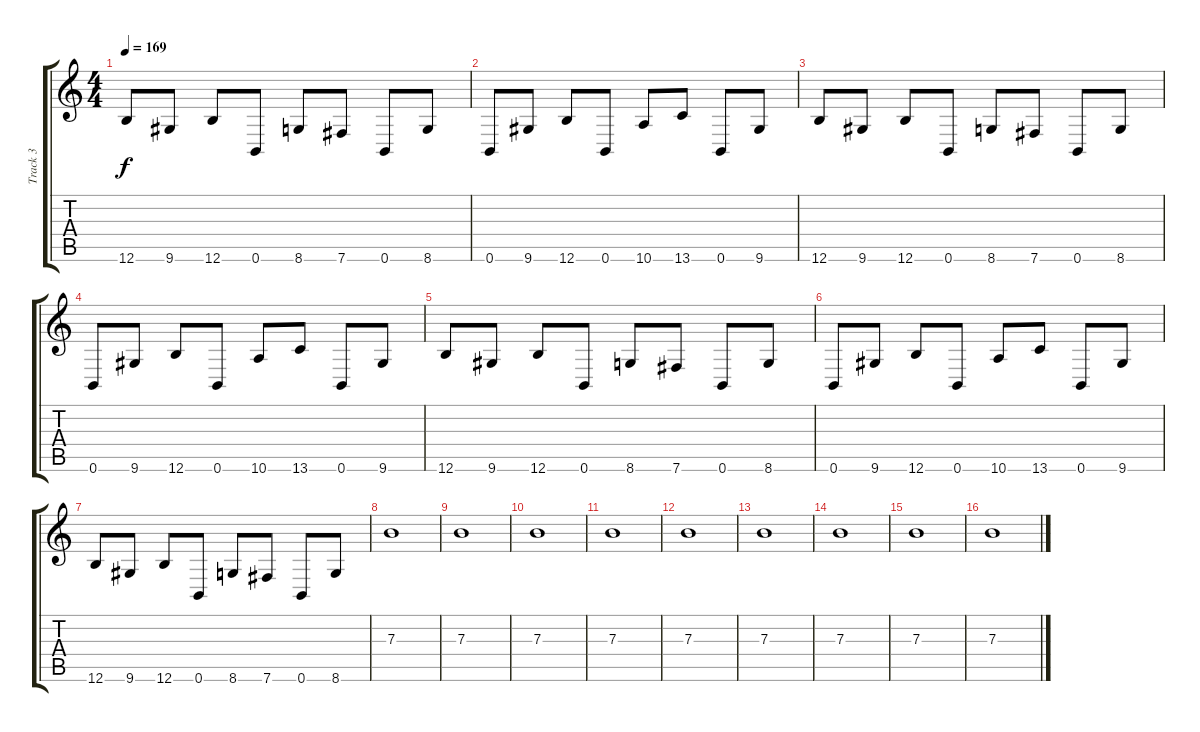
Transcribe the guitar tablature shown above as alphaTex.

\track ("Track 3" "Track 3") {instrument distortionguitar}
\staff {score tabs}
\tuning (Db4 Ab3 E3 B2 Gb2 B1) {hide}
\ts (4 4)
\tempo 169
\clef g2
\ks c
12.6.8{dy f} 9.6.8 12.6.8 0.6.8 8.6.8 7.6.8 0.6.8 8.6.8 |
0.6.8 9.6.8 12.6.8 0.6.8 10.6.8 13.6.8 0.6.8 9.6.8 |
12.6.8 9.6.8 12.6.8 0.6.8 8.6.8 7.6.8 0.6.8 8.6.8 |
0.6.8 9.6.8 12.6.8 0.6.8 10.6.8 13.6.8 0.6.8 9.6.8 |
12.6.8 9.6.8 12.6.8 0.6.8 8.6.8 7.6.8 0.6.8 8.6.8 |
0.6.8 9.6.8 12.6.8 0.6.8 10.6.8 13.6.8 0.6.8 9.6.8 |
12.6.8 9.6.8 12.6.8 0.6.8 8.6.8 7.6.8 0.6.8 8.6.8 |
7.3.1 |
7.3.1 |
7.3.1 |
7.3.1 |
7.3.1 |
7.3.1 |
7.3.1 |
7.3.1 |
7.3.1
